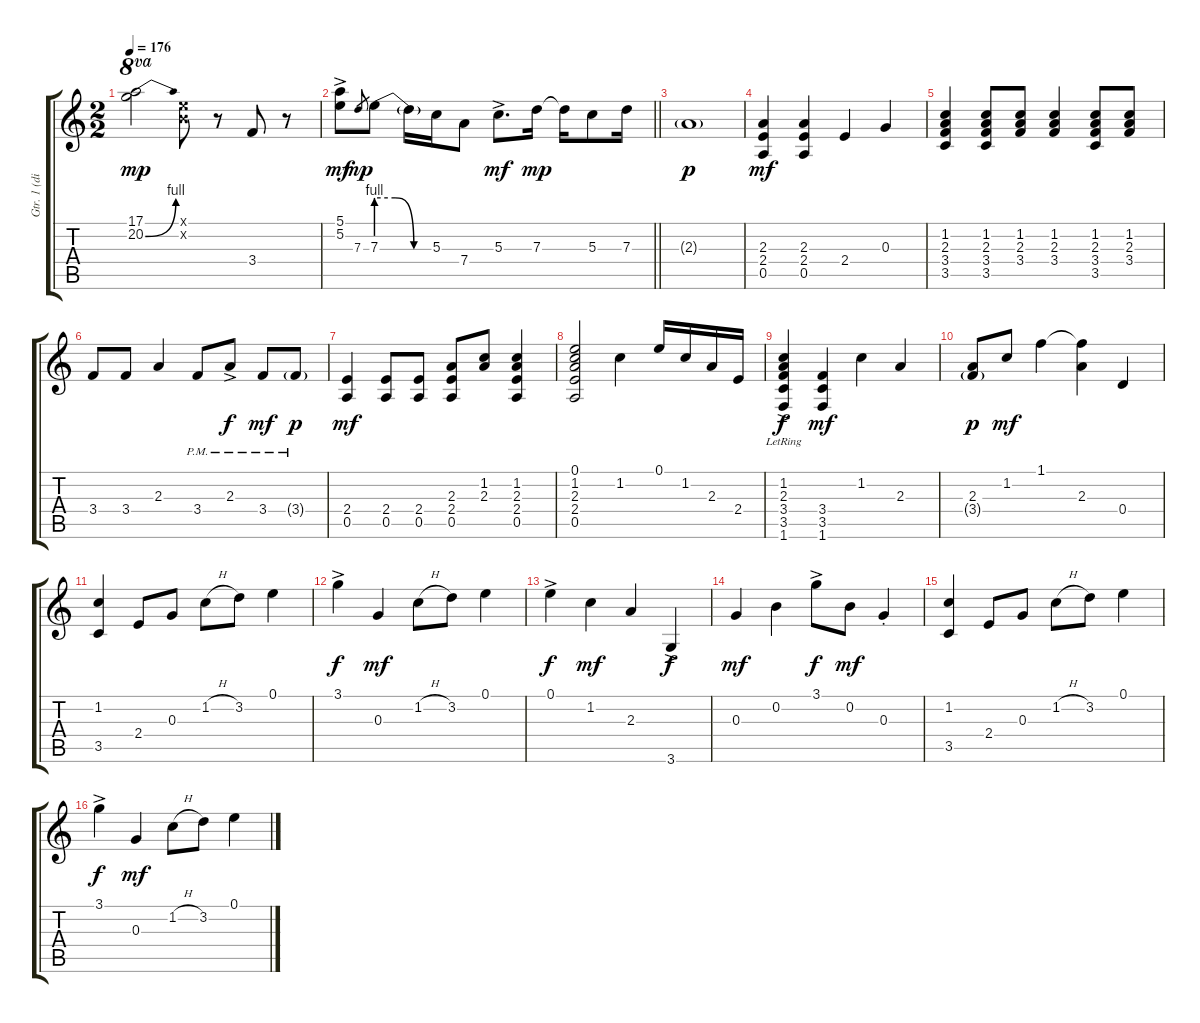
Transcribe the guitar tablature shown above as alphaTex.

\track ("Gtr. 1 (dist. elec)" "Gtr. 1 (di") {instrument distortionguitar}
\staff {score tabs}
\tuning (E4 B3 G3 D3 A2 E2) {hide}
\ts (2 2)
\tempo 176
\clef g2
\ks c
(17.1 20.2{be (bend 0 0 60 4)}).2{ot 8va dy mp} (0.1{x} 0.2{x}).8 r.8 3.4.8 r.8 |
\barLineRight lightlight
(5.1{ac} 5.2{ac}).8{dy mf} 7.3.8{gr dy mp} 7.3{be (custom 0 4 20 4 40 0 60 0)}.8 7.3{t}.16 5.3.16 7.4.8 5.3{ac}.8{d dy mf} 7.3.16{dy mp} 7.3{t}.16 5.3.8 7.3.16 |
2.3{g}.1{dy p} |
(2.3 2.4 0.5).4{dy mf} (2.3 2.4 0.5).4 2.4.4 0.3.4 |
(1.2 2.3 3.4 3.5).4 (1.2 2.3 3.4 3.5).8 (1.2 2.3 3.4).8 (1.2 2.3 3.4).4 (1.2 2.3 3.4 3.5).8 (1.2 2.3 3.4).8 |
3.4.8 3.4.8 2.3.4 3.4{pm}.8 2.3{ac pm}.8{dy f} 3.4{pm}.8{dy mf} 3.4{g pm}.8{dy p} |
(2.4 0.5).4{dy mf} (2.4 0.5).8 (2.4 0.5).8 (2.3 2.4 0.5).8 (1.2 2.3).8 (1.2 2.3 2.4 0.5).4 |
(0.1 1.2 2.3 2.4 0.5).2 1.2.4 0.1.16 1.2.16 2.3.16 2.4.16 |
(1.2{ac lr} 2.3{ac lr} 3.4{ac lr} 3.5{ac lr} 1.6{ac lr}).4{dy f} (3.4 3.5 1.6).4{dy mf} 1.2.4 2.3.4 |
(2.3 3.4{g}).8{dy p} 1.2.8{dy mf} 1.1.4 (1.1{t} 2.3).4 0.4.4 |
(1.2 3.5).4 2.4.8 0.3.8 1.2{h}.8 3.2.8 0.1.4 |
3.1{ac}.4{dy f} 0.3.4{dy mf} 1.2{h}.8 3.2.8 0.1.4 |
0.1{ac}.4{dy f} 1.2.4{dy mf} 2.3.4 3.6{ac}.4{dy f} |
0.3.4{dy mf} 0.2.4 3.1{ac}.8{dy f} 0.2.8{dy mf} 0.3{st}.4 |
(1.2 3.5).4 2.4.8 0.3.8 1.2{h}.8 3.2.8 0.1.4 |
3.1{ac}.4{dy f} 0.3.4{dy mf} 1.2{h}.8 3.2.8 0.1.4
